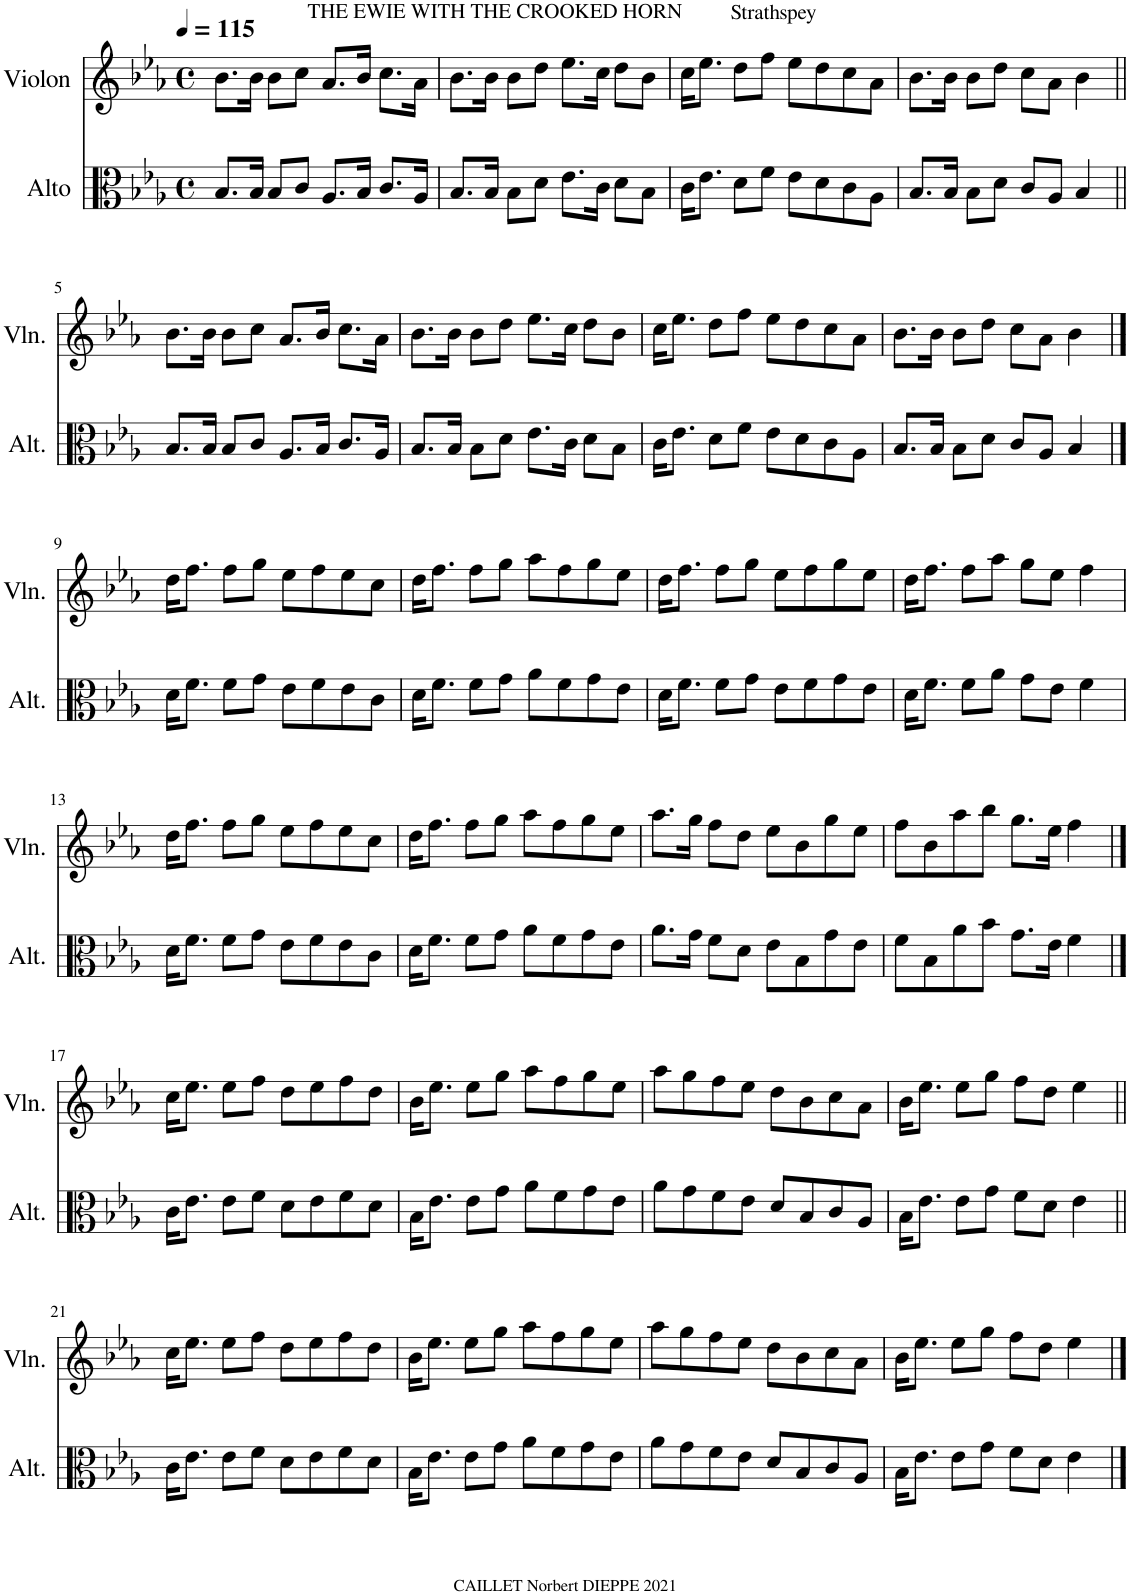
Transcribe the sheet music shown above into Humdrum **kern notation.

**kern	**kern
*part2	*part1
*staff2	*staff1
*I"Alto	*I"Violon
*I'Alt.	*I'Vln.
*clefC3	*clefG2
*k[b-e-a-]	*k[b-e-a-]
*M4/4	*M4/4
*met(c)	*met(c)
*MM115	*MM115
=1	=1
8.B-/L	8.b-\L
16B-/Jk	16b-\Jk
8B-/L	8b-\L
8c/J	8cc\J
8.A-/L	8.a-/L
16B-/Jk	16b-/Jk
8.c/L	8.cc\L
16A-/Jk	16a-\Jk
=2	=2
!	!LO:TX:a:t=THE EWIE WITH THE CROOKED HORN
8.B-/L	8.b-\L
16B-/Jk	16b-\Jk
8B-\L	8b-\L
8d\J	8dd\J
8.e-\L	8.ee-\L
16c\Jk	16cc\Jk
8d\L	8dd\L
8B-\J	8b-\J
=3	=3
16c\KL	16cc\KL
8.e-\J	8.ee-\J
!	!LO:TX:a:t=Strathspey
8d\L	8dd\L
8f\J	8ff\J
8e-\L	8ee-\L
8d\	8dd\
8c\	8cc\
8A-\J	8a-\J
=4	=4
8.B-/L	8.b-\L
16B-/Jk	16b-\Jk
8B-\L	8b-\L
8d\J	8dd\J
8c/L	8cc\L
8A-/J	8a-\J
4B-/	4b-\
!!LO:LB:g=z
=5||	=5||
8.B-/L	8.b-\L
16B-/Jk	16b-\Jk
8B-/L	8b-\L
8c/J	8cc\J
8.A-/L	8.a-/L
16B-/Jk	16b-/Jk
8.c/L	8.cc\L
16A-/Jk	16a-\Jk
=6	=6
8.B-/L	8.b-\L
16B-/Jk	16b-\Jk
8B-\L	8b-\L
8d\J	8dd\J
8.e-\L	8.ee-\L
16c\Jk	16cc\Jk
8d\L	8dd\L
8B-\J	8b-\J
=7	=7
16c\KL	16cc\KL
8.e-\J	8.ee-\J
8d\L	8dd\L
8f\J	8ff\J
8e-\L	8ee-\L
8d\	8dd\
8c\	8cc\
8A-\J	8a-\J
=8	=8
8.B-/L	8.b-\L
16B-/Jk	16b-\Jk
8B-\L	8b-\L
8d\J	8dd\J
8c/L	8cc\L
8A-/J	8a-\J
4B-/	4b-\
!!LO:LB:g=z
==9	==9
16d\KL	16dd\KL
8.f\J	8.ff\J
8f\L	8ff\L
8g\J	8gg\J
8e-\L	8ee-\L
8f\	8ff\
8e-\	8ee-\
8c\J	8cc\J
=10	=10
16d\KL	16dd\KL
8.f\J	8.ff\J
8f\L	8ff\L
8g\J	8gg\J
8a-\L	8aa-\L
8f\	8ff\
8g\	8gg\
8e-\J	8ee-\J
=11	=11
16d\KL	16dd\KL
8.f\J	8.ff\J
8f\L	8ff\L
8g\J	8gg\J
8e-\L	8ee-\L
8f\	8ff\
8g\	8gg\
8e-\J	8ee-\J
=12	=12
16d\KL	16dd\KL
8.f\J	8.ff\J
8f\L	8ff\L
8a-\J	8aa-\J
8g\L	8gg\L
8e-\J	8ee-\J
4f\	4ff\
!!LO:LB:g=z
=13	=13
16d\KL	16dd\KL
8.f\J	8.ff\J
8f\L	8ff\L
8g\J	8gg\J
8e-\L	8ee-\L
8f\	8ff\
8e-\	8ee-\
8c\J	8cc\J
=14	=14
16d\KL	16dd\KL
8.f\J	8.ff\J
8f\L	8ff\L
8g\J	8gg\J
8a-\L	8aa-\L
8f\	8ff\
8g\	8gg\
8e-\J	8ee-\J
=15	=15
8.a-\L	8.aa-\L
16g\Jk	16gg\Jk
8f\L	8ff\L
8d\J	8dd\J
8e-\L	8ee-\L
8B-\	8b-\
8g\	8gg\
8e-\J	8ee-\J
=16	=16
8f\L	8ff\L
8B-\	8b-\
8a-\	8aa-\
8b-\J	8bb-\J
8.g\L	8.gg\L
16e-\Jk	16ee-\Jk
4f\	4ff\
!!LO:LB:g=z
==17	==17
16c\KL	16cc\KL
8.e-\J	8.ee-\J
8e-\L	8ee-\L
8f\J	8ff\J
8d\L	8dd\L
8e-\	8ee-\
8f\	8ff\
8d\J	8dd\J
=18	=18
16B-\KL	16b-\KL
8.e-\J	8.ee-\J
8e-\L	8ee-\L
8g\J	8gg\J
8a-\L	8aa-\L
8f\	8ff\
8g\	8gg\
8e-\J	8ee-\J
=19	=19
8a-\L	8aa-\L
8g\	8gg\
8f\	8ff\
8e-\J	8ee-\J
8d/L	8dd\L
8B-/	8b-\
8c/	8cc\
8A-/J	8a-\J
=20	=20
16B-\KL	16b-\KL
8.e-\J	8.ee-\J
8e-\L	8ee-\L
8g\J	8gg\J
8f\L	8ff\L
8d\J	8dd\J
4e-\	4ee-\
!!LO:LB:g=z
=21||	=21||
16c\KL	16cc\KL
8.e-\J	8.ee-\J
8e-\L	8ee-\L
8f\J	8ff\J
8d\L	8dd\L
8e-\	8ee-\
8f\	8ff\
8d\J	8dd\J
=22	=22
16B-\KL	16b-\KL
8.e-\J	8.ee-\J
8e-\L	8ee-\L
8g\J	8gg\J
8a-\L	8aa-\L
8f\	8ff\
8g\	8gg\
8e-\J	8ee-\J
=23	=23
8a-\L	8aa-\L
8g\	8gg\
8f\	8ff\
8e-\J	8ee-\J
8d/L	8dd\L
8B-/	8b-\
8c/	8cc\
8A-/J	8a-\J
=24	=24
16B-\KL	16b-\KL
8.e-\J	8.ee-\J
8e-\L	8ee-\L
8g\J	8gg\J
8f\L	8ff\L
8d\J	8dd\J
4e-\	4ee-\
==	==
*-	*-
